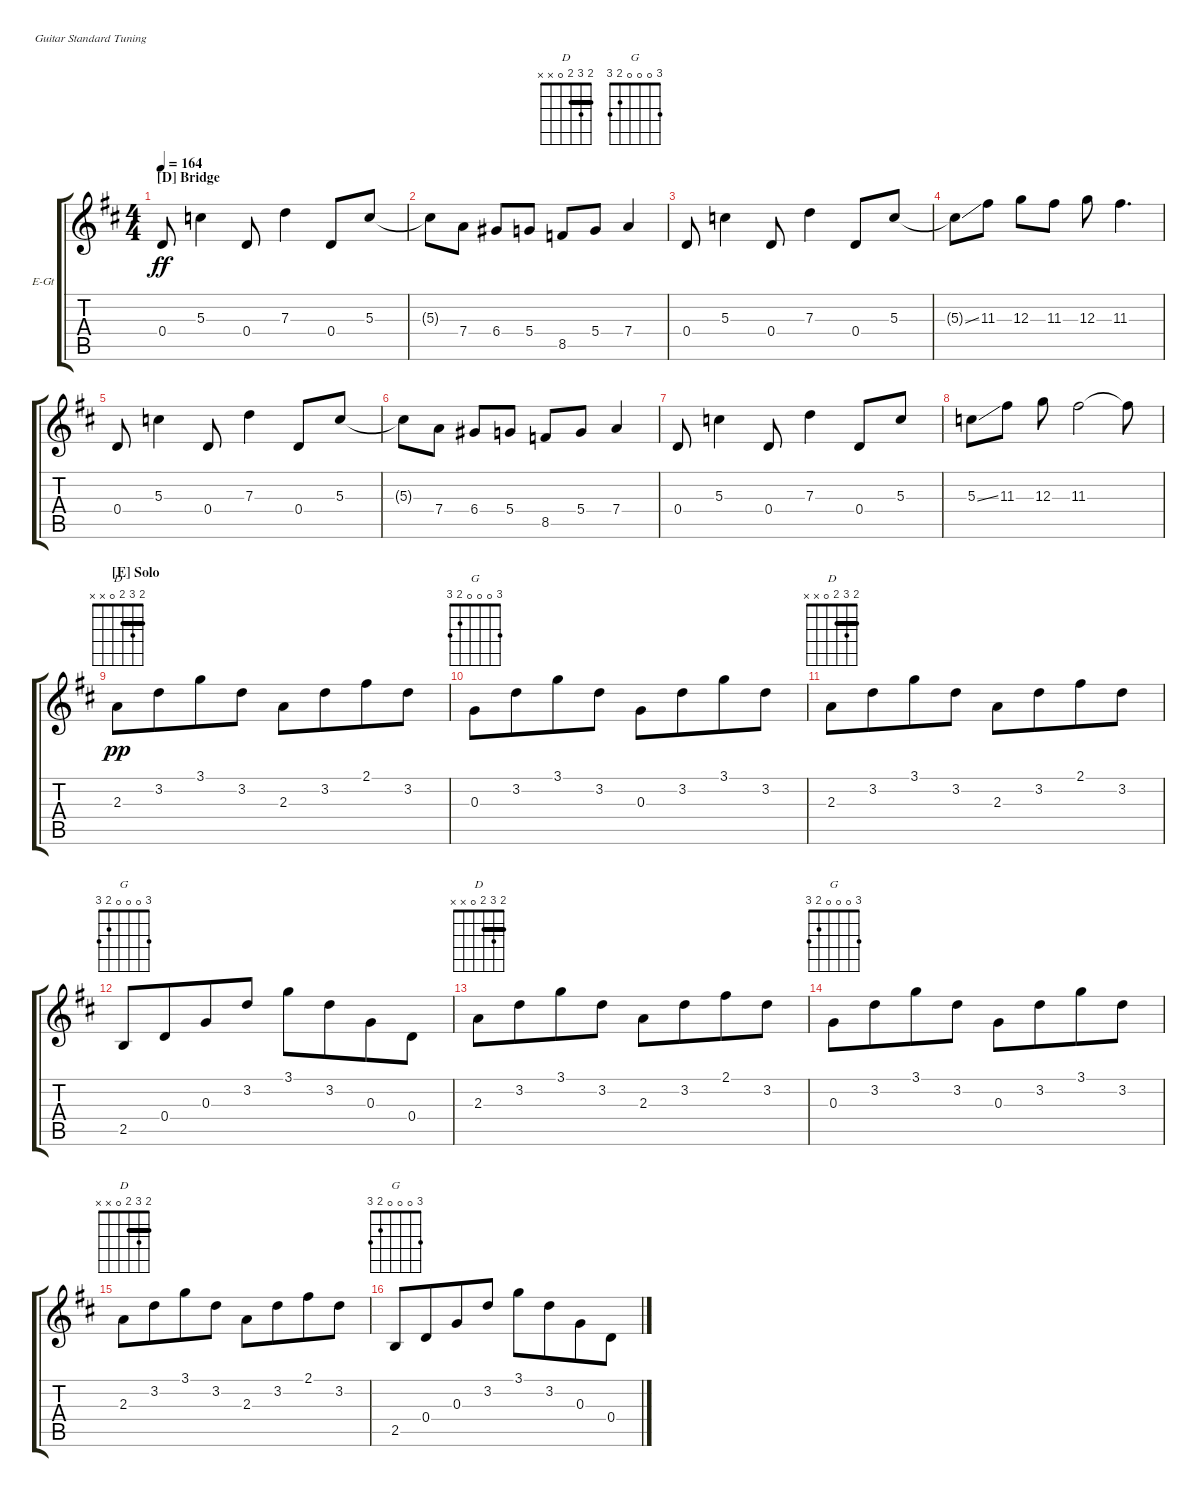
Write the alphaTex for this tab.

\bracketExtendMode groupsimilarinstruments
\firstSystemTrackNameOrientation horizontal
\otherSystemsTrackNameOrientation horizontal
\chordDiagramsInScore
\track ("Guitar Part 1" "E-Gt") {instrument overdrivenguitar}
\staff {score tabs}
\tuning (E4 B3 G3 D3 A2 E2)
\chord ("D" 2 3 2 0 x x) {barre 2}
\chord ("G" 3 0 0 0 2 3)
\ts (4 4)
\section ("D" "Bridge")
\tempo 164
\clef g2
\ks d
0.4.8{dy ff} 5.3.4 0.4.8 7.3.4 0.4.8 5.3.8 |
5.3{t}.8 7.4.8 6.4.8 5.4.8 8.5.8 5.4.8 7.4.4 |
0.4.8 5.3.4 0.4.8 7.3.4 0.4.8 5.3.8 |
5.3{ss t}.8 11.3.8 12.3.8 11.3.8 12.3.8 11.3.4{d} |
0.4.8 5.3.4 0.4.8 7.3.4 0.4.8 5.3.8 |
5.3{t}.8 7.4.8 6.4.8 5.4.8 8.5.8 5.4.8 7.4.4 |
0.4.8 5.3.4 0.4.8 7.3.4 0.4.8 5.3.8 |
5.3{ss}.8 11.3.8 12.3.8 11.3.2 11.3{t}.8 |
\section ("E" "Solo")
2.3.8{ch "D" dy pp beam merge} 3.2.8{beam merge} 3.1.8{beam merge} 3.2.8 2.3.8{beam merge} 3.2.8{beam merge} 2.1.8{beam merge} 3.2.8 |
0.3.8{ch "G" beam merge} 3.2.8{beam merge} 3.1.8{beam merge} 3.2.8 0.3.8{beam merge} 3.2.8{beam merge} 3.1.8{beam merge} 3.2.8 |
2.3.8{ch "D" beam merge} 3.2.8{beam merge} 3.1.8{beam merge} 3.2.8 2.3.8{beam merge} 3.2.8{beam merge} 2.1.8{beam merge} 3.2.8 |
2.5.8{ch "G" beam merge} 0.4.8{beam merge} 0.3.8{beam merge} 3.2.8 3.1.8{beam merge} 3.2.8{beam merge} 0.3.8{beam merge} 0.4.8 |
\scale
0.151556 2.3.8{ch "D" beam merge} 3.2.8{beam merge} 3.1.8{beam merge} 3.2.8 2.3.8{beam merge} 3.2.8{beam merge} 2.1.8{beam merge} 3.2.8 |
\scale
0.0838972 0.3.8{ch "G" beam merge} 3.2.8{beam merge} 3.1.8{beam merge} 3.2.8 0.3.8{beam merge} 3.2.8{beam merge} 3.1.8{beam merge} 3.2.8 |
\scale
0.34912 2.3.8{ch "D" beam merge} 3.2.8{beam merge} 3.1.8{beam merge} 3.2.8 2.3.8{beam merge} 3.2.8{beam merge} 2.1.8{beam merge} 3.2.8 |
\scale
0.415426 2.5.8{ch "G" beam merge} 0.4.8{beam merge} 0.3.8{beam merge} 3.2.8 3.1.8{beam merge} 3.2.8{beam merge} 0.3.8{beam merge} 0.4.8
